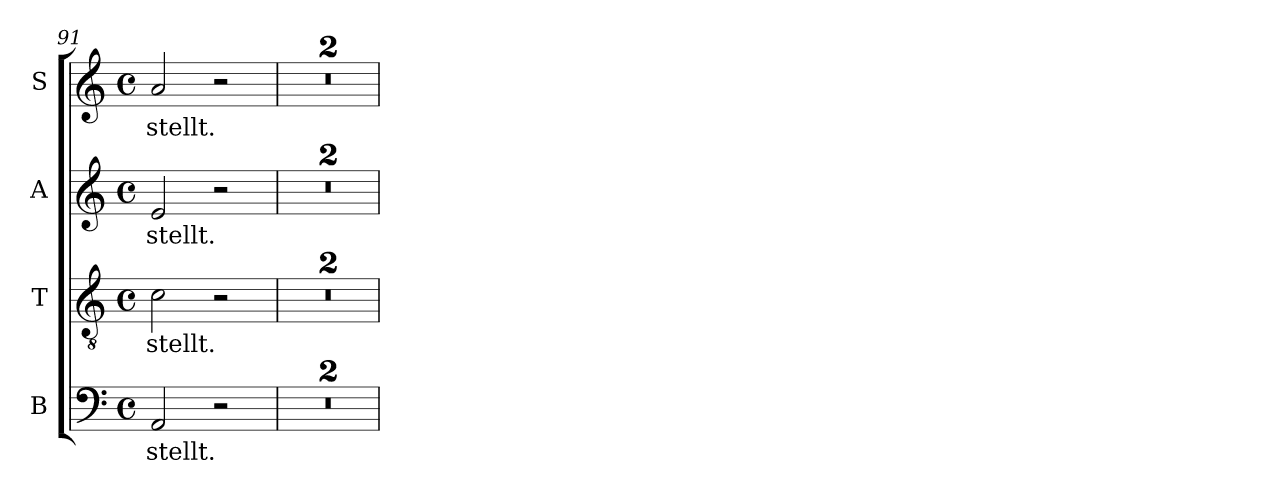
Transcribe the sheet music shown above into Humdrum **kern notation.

**kern	**text	**kern	**text	**kern	**text	**kern	**text
*part4	*part4	*part3	*part3	*part2	*part2	*part1	*part1
*staff4	*staff4	*staff3	*staff3	*staff2	*staff2	*staff1	*staff1
*I"B	*	*I"T	*	*I"A	*	*I"S	*
*I'B	*	*I'T	*	*I'A	*	*I'S	*
*clefF4	*	*clefGv2	*	*clefG2	*	*clefG2	*
*k[]	*	*k[]	*	*k[]	*	*k[]	*
*C:	*	*C:	*	*C:	*	*C:	*
*M4/4	*	*M4/4	*	*M4/4	*	*M4/4	*
*met(c)	*	*met(c)	*	*met(c)	*	*met(c)	*
=91	=91	=91	=91	=91	=91	=91	=91
!	!LO:LY:b:cj	!	!LO:LY:b:cj	!	!LO:LY:b:cj	!	!LO:LY:b
2AA/	-stellt.	2c\	-stellt.	2e/	-stellt.	2a/	stellt.
2r	.	2r	.	2r	.	2r	.
=92	=92	=92	=92	=92	=92	=92	=92
1r	.	1r	.	1r	.	1r	.
=93	=93	=93	=93	=93	=93	=93	=93
1r	.	1r	.	1r	.	1r	.
=!	=!	=!	=!	=!	=!	=!	=!
*-	*-	*-	*-	*-	*-	*-	*-
